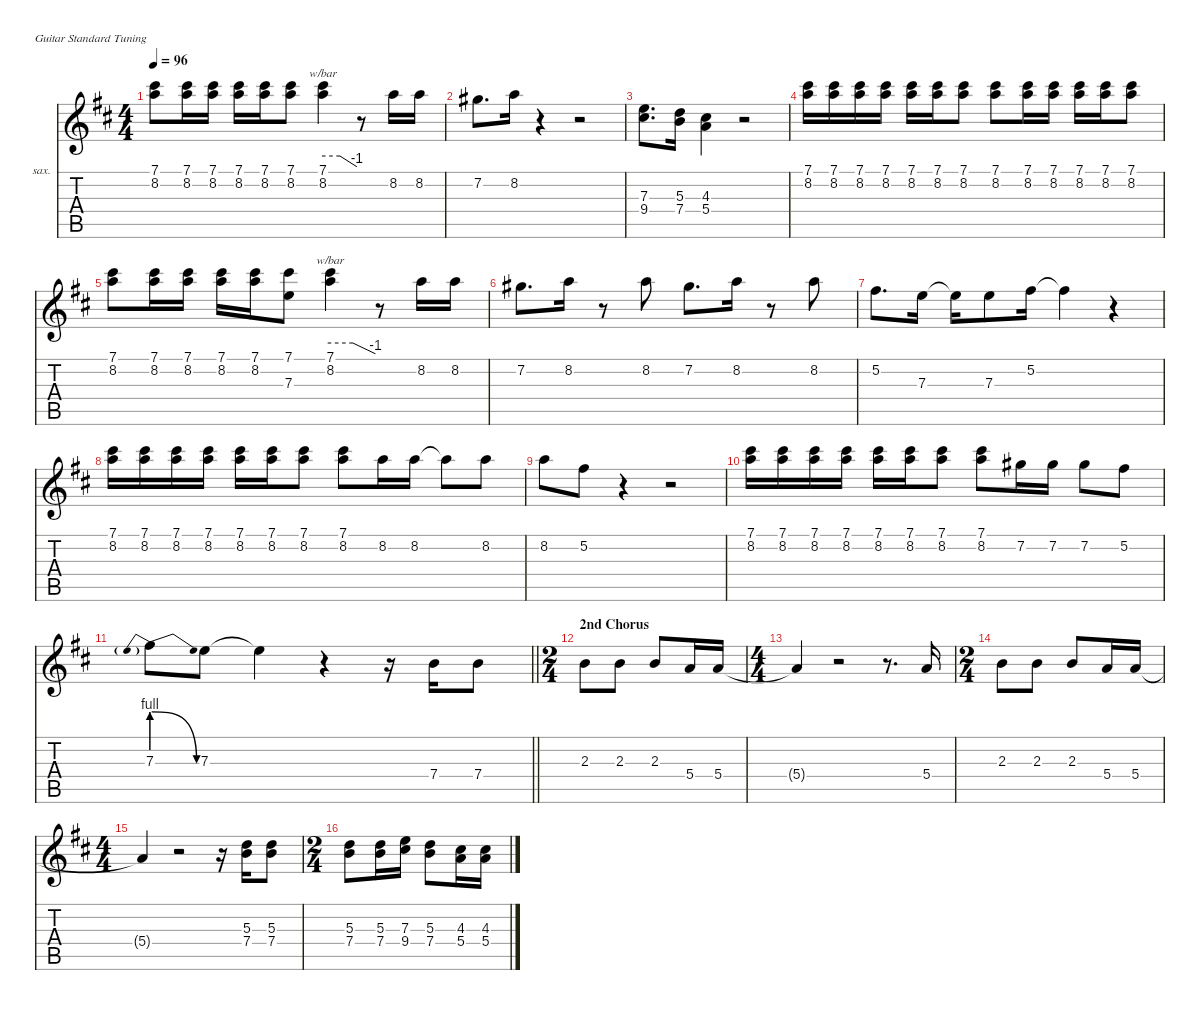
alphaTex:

\defaultSystemsLayout 4
\hideDynamics
\bracketExtendMode nobrackets
\firstSystemTrackNameOrientation horizontal
\otherSystemsTrackNameOrientation horizontal
\track ("Vocals" "sax.") {instrument tenorsax}
\staff {score tabs}
\tuning (E4 B3 G3 D3 A2 E2)
\displaytranspose 14
\ts (4 4)
\tempo 96
\clef g2
\ks d
(7.1{acc #} 8.2{acc forcenatural}).8{dy f} (7.1{acc #} 8.2{acc forcenatural}).16 (7.1{acc #} 8.2{acc forcenatural}).16 (7.1{acc #} 8.2{acc forcenatural}).16 (7.1{acc #} 8.2{acc forcenatural}).16 (7.1{acc #} 8.2{acc forcenatural}).8 (7.1{acc #} 8.2{acc forcenatural}).4{tbe (custom default 0 0 30 0 30 0 60 -4)} r.8 8.2{acc forcenatural}.16 8.2{acc forcenatural}.16 |
7.2{acc #}.8{d} 8.2{acc forcenatural}.16 r.4 r.2 |
(7.3{acc forcenatural} 9.4{acc #}).8{d} (5.3{acc forcenatural} 7.4{acc forcenatural}).16 (4.3{acc #} 5.4{acc forcenatural}).4 r.2 |
(7.1{acc #} 8.2{acc forcenatural}).16 (7.1{acc #} 8.2{acc forcenatural}).16 (7.1{acc #} 8.2{acc forcenatural}).16 (7.1{acc #} 8.2{acc forcenatural}).16 (7.1{acc #} 8.2{acc forcenatural}).16 (7.1{acc #} 8.2{acc forcenatural}).16 (7.1{acc #} 8.2{acc forcenatural}).8 (7.1{acc #} 8.2{acc forcenatural}).8 (7.1{acc #} 8.2{acc forcenatural}).16 (7.1{acc #} 8.2{acc forcenatural}).16 (7.1{acc #} 8.2{acc forcenatural}).16 (7.1{acc #} 8.2{acc forcenatural}).16 (7.1{acc #} 8.2{acc forcenatural}).8 |
(7.1{acc #} 8.2{acc forcenatural}).8 (7.1{acc #} 8.2{acc forcenatural}).16 (7.1{acc #} 8.2{acc forcenatural}).16 (7.1{acc #} 8.2{acc forcenatural}).16 (7.1{acc #} 8.2{acc forcenatural}).16 (7.1{acc #} 7.3{acc forcenatural}).8 (7.1{acc #} 8.2{acc forcenatural}).4{tbe (custom default 0 0 30 0 30 0 60 -4)} r.8 8.2{acc forcenatural}.16 8.2{acc forcenatural}.16 |
7.2{acc #}.8{d} 8.2{acc forcenatural}.16 r.8 8.2{acc forcenatural}.8 7.2{acc #}.8{d} 8.2{acc forcenatural}.16 r.8 8.2{acc forcenatural}.8 |
5.2{acc #}.8{d} 7.3{acc forcenatural}.16 7.3{t acc forcenatural}.16 7.3{acc forcenatural}.8 5.2{acc #}.16 5.2{t acc #}.4 r.4 |
(7.1{acc #} 8.2{acc forcenatural}).16 (7.1{acc #} 8.2{acc forcenatural}).16 (7.1{acc #} 8.2{acc forcenatural}).16 (7.1{acc #} 8.2{acc forcenatural}).16 (7.1{acc #} 8.2{acc forcenatural}).16 (7.1{acc #} 8.2{acc forcenatural}).16 (7.1{acc #} 8.2{acc forcenatural}).8 (7.1{acc #} 8.2{acc forcenatural}).8 8.2{acc forcenatural}.16 8.2{acc forcenatural}.16 8.2{t acc forcenatural}.8 8.2{acc forcenatural}.8 |
8.2{acc forcenatural}.8 5.2{acc #}.8 r.4 r.2 |
(7.1{acc #} 8.2{acc forcenatural}).16 (7.1{acc #} 8.2{acc forcenatural}).16 (7.1{acc #} 8.2{acc forcenatural}).16 (7.1{acc #} 8.2{acc forcenatural}).16 (7.1{acc #} 8.2{acc forcenatural}).16 (7.1{acc #} 8.2{acc forcenatural}).16 (7.1{acc #} 8.2{acc forcenatural}).8 (7.1{acc #} 8.2{acc forcenatural}).8 7.2{acc #}.16 7.2{acc #}.16 7.2{acc #}.8 5.2{acc #}.8 |
\barLineRight lightlight
7.3{be (prebendrelease 0 4 39.999998399999996 0)}.8 7.3{acc forcenatural}.8 7.3{t acc forcenatural}.4 r.4 r.16 7.4{acc forcenatural}.16 7.4{acc forcenatural}.8 |
\ts (2 4)
\beaming (8 2 2)
\section ("" "2nd Chorus")
2.3{acc forcenatural}.8 2.3{acc forcenatural}.8 2.3{acc forcenatural}.8 5.4{acc forcenatural}.16 5.4{acc forcenatural}.16 |
\ts (4 4)
\beaming (8 2 2 2 2)
5.4{t acc forcenatural}.4 r.2 r.8{d} 5.4{acc forcenatural}.16 |
\ts (2 4)
\beaming (8 2 2)
2.3{acc forcenatural}.8 2.3{acc forcenatural}.8 2.3{acc forcenatural}.8 5.4{acc forcenatural}.16 5.4{acc forcenatural}.16 |
\ts (4 4)
\beaming (8 2 2 2 2)
5.4{t acc forcenatural}.4 r.2 r.16 (5.3{acc forcenatural} 7.4{acc forcenatural}).16 (5.3{acc forcenatural} 7.4{acc forcenatural}).8 |
\ts (2 4)
\beaming (8 2 2)
(5.3{acc forcenatural} 7.4{acc forcenatural}).8 (5.3{acc forcenatural} 7.4{acc forcenatural}).16 (7.3{acc forcenatural} 9.4{acc #}).16 (5.3{acc forcenatural} 7.4{acc forcenatural}).8 (4.3{acc #} 5.4{acc forcenatural}).16 (4.3{acc #} 5.4{acc forcenatural}).16
